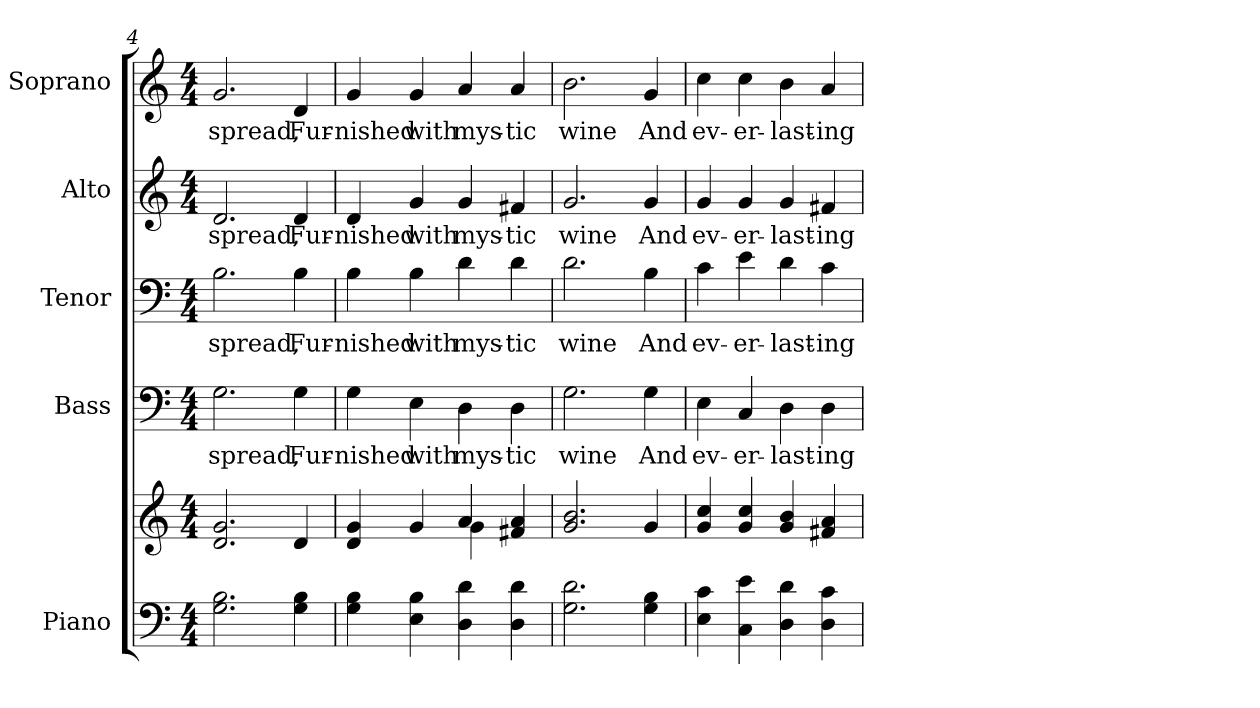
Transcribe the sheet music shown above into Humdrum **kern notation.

**kern	**kern	**kern	**text	**kern	**text	**kern	**text	**kern	**text
*part5	*part5	*part4	*part4	*part3	*part3	*part2	*part2	*part1	*part1
*staff6	*staff5	*staff4	*staff4	*staff3	*staff3	*staff2	*staff2	*staff1	*staff1
*I"Piano	*	*I"Bass	*	*I"Tenor	*	*I"Alto	*	*I"Soprano	*
*I'Pno.	*	*I'B.	*	*I'T.	*	*I'A.	*	*I'S.	*
*clefF4	*clefG2	*clefF4	*	*clefF4	*	*clefG2	*	*clefG2	*
*k[]	*k[]	*k[]	*	*k[]	*	*k[]	*	*k[]	*
*C:	*C:	*C:	*	*C:	*	*C:	*	*C:	*
*M4/4	*M4/4	*M4/4	*	*M4/4	*	*M4/4	*	*M4/4	*
=4	=4	=4	=4	=4	=4	=4	=4	=4	=4
!	!	!	!LO:LY:b:color=#000000	!	!	!	!	!	!
!	!	!	!	!	!LO:LY:b:color=#000000	!	!	!	!
!	!	!	!	!	!	!	!LO:LY:b:color=#000000	!	!
!	!	!	!	!	!	!	!	!	!LO:LY:b:color=#000000
2.Gi\ 2.Bi	2.di/ 2.gi	2.Gi\	spread,	2.Bi\	spread,	2.di/	spread,	2.gi/	spread,
!	!	!	!LO:LY:b:color=#000000	!	!	!	!	!	!
!	!	!	!	!	!LO:LY:b:color=#000000	!	!	!	!
!	!	!	!	!	!	!	!LO:LY:b:color=#000000	!	!
!	!	!	!	!	!	!	!	!	!LO:LY:b:color=#000000
4Gi\ 4Bi	4di/	4Gi\	Fur-	4Bi\	Fur-	4di/	Fur-	4di/	Fur-
!!LO:PB:g=z
=5	=5	=5	=5	=5	=5	=5	=5	=5	=5
*	*^	*	*	*	*	*	*	*	*
!	!	!	!	!LO:LY:b:color=#000000	!	!	!	!	!	!
!	!	!	!	!	!	!LO:LY:b:color=#000000	!	!	!	!
!	!	!	!	!	!	!	!	!LO:LY:b:color=#000000	!	!
!	!	!	!	!	!	!	!	!	!	!LO:LY:b:color=#000000
4Gi\ 4Bi	4di/ 4gi	2ryy	4Gi\	-nished	4Bi\	-nished	4di/	-nished	4gi/	-nished
!	!	!	!	!LO:LY:b:color=#000000	!	!	!	!	!	!
!	!	!	!	!	!	!LO:LY:b:color=#000000	!	!	!	!
!	!	!	!	!	!	!	!	!LO:LY:b:color=#000000	!	!
!	!	!	!	!	!	!	!	!	!	!LO:LY:b:color=#000000
4Ei\ 4Bi	4gi/	.	4Ei\	with	4Bi\	with	4gi/	with	4gi/	with
!	!	!	!	!LO:LY:b:color=#000000	!	!	!	!	!	!
!	!	!	!	!	!	!LO:LY:b:color=#000000	!	!	!	!
!	!	!	!	!	!	!	!	!LO:LY:b:color=#000000	!	!
!	!	!	!	!	!	!	!	!	!	!LO:LY:b:color=#000000
4Di\ 4di	4ai/	4gi\	4Di\	mys-	4di\	mys-	4gi/	mys-	4ai/	mys-
!	!	!	!	!LO:LY:b:color=#000000	!	!	!	!	!	!
!	!	!	!	!	!	!LO:LY:b:color=#000000	!	!	!	!
!	!	!	!	!	!	!	!	!LO:LY:b:color=#000000	!	!
!	!	!	!	!	!	!	!	!	!	!LO:LY:b:color=#000000
4Di\ 4di	4f#Xi/ 4ai	4ryy	4Di\	-tic	4di\	-tic	4f#Xi/	-tic	4ai/	-tic
*	*v	*v	*	*	*	*	*	*	*	*
=6	=6	=6	=6	=6	=6	=6	=6	=6	=6
*	*^	*	*	*	*	*	*	*	*
!	!	!	!	!LO:LY:b:color=#000000	!	!	!	!	!	!
*	*v	*v	*	*	*	*	*	*	*	*
*	*^	*	*	*	*	*	*	*	*
!	!	!	!	!	!	!LO:LY:b:color=#000000	!	!	!	!
*	*v	*v	*	*	*	*	*	*	*	*
*	*^	*	*	*	*	*	*	*	*
!	!	!	!	!	!	!	!	!LO:LY:b:color=#000000	!	!
*	*v	*v	*	*	*	*	*	*	*	*
*	*^	*	*	*	*	*	*	*	*
!	!	!	!	!	!	!	!	!	!	!LO:LY:b:color=#000000
*	*v	*v	*	*	*	*	*	*	*	*
2.Gi\ 2.di	2.gi/ 2.bi	2.Gi\	wine	2.di\	wine	2.gi/	wine	2.bi\	wine
!	!	!	!LO:LY:b:color=#000000	!	!	!	!	!	!
!	!	!	!	!	!LO:LY:b:color=#000000	!	!	!	!
!	!	!	!	!	!	!	!LO:LY:b:color=#000000	!	!
!	!	!	!	!	!	!	!	!	!LO:LY:b:color=#000000
4Gi\ 4Bi	4gi/	4Gi\	And	4Bi\	And	4gi/	And	4gi/	And
=7	=7	=7	=7	=7	=7	=7	=7	=7	=7
!	!	!	!LO:LY:b:color=#000000	!	!	!	!	!	!
!	!	!	!	!	!LO:LY:b:color=#000000	!	!	!	!
!	!	!	!	!	!	!	!LO:LY:b:color=#000000	!	!
!	!	!	!	!	!	!	!	!	!LO:LY:b:color=#000000
4Ei\ 4ci	4gi/ 4cci	4Ei\	ev-	4ci\	ev-	4gi/	ev-	4cci\	ev-
!	!	!	!LO:LY:b:color=#000000	!	!	!	!	!	!
!	!	!	!	!	!LO:LY:b:color=#000000	!	!	!	!
!	!	!	!	!	!	!	!LO:LY:b:color=#000000	!	!
!	!	!	!	!	!	!	!	!	!LO:LY:b:color=#000000
4Ci\ 4ei	4gi/ 4cci	4Ci/	-er-	4ei\	-er-	4gi/	-er-	4cci\	-er-
!	!	!	!LO:LY:b:color=#000000	!	!	!	!	!	!
!	!	!	!	!	!LO:LY:b:color=#000000	!	!	!	!
!	!	!	!	!	!	!	!LO:LY:b:color=#000000	!	!
!	!	!	!	!	!	!	!	!	!LO:LY:b:color=#000000
4Di\ 4di	4gi/ 4bi	4Di\	-last-	4di\	-last-	4gi/	-last-	4bi\	-last-
!	!	!	!LO:LY:b:color=#000000	!	!	!	!	!	!
!	!	!	!	!	!LO:LY:b:color=#000000	!	!	!	!
!	!	!	!	!	!	!	!LO:LY:b:color=#000000	!	!
!	!	!	!	!	!	!	!	!	!LO:LY:b:color=#000000
4Di\ 4ci	4f#Xi/ 4ai	4Di\	-ing	4ci\	-ing	4f#Xi/	-ing	4ai/	-ing
=	=	=	=	=	=	=	=	=	=
*-	*-	*-	*-	*-	*-	*-	*-	*-	*-
